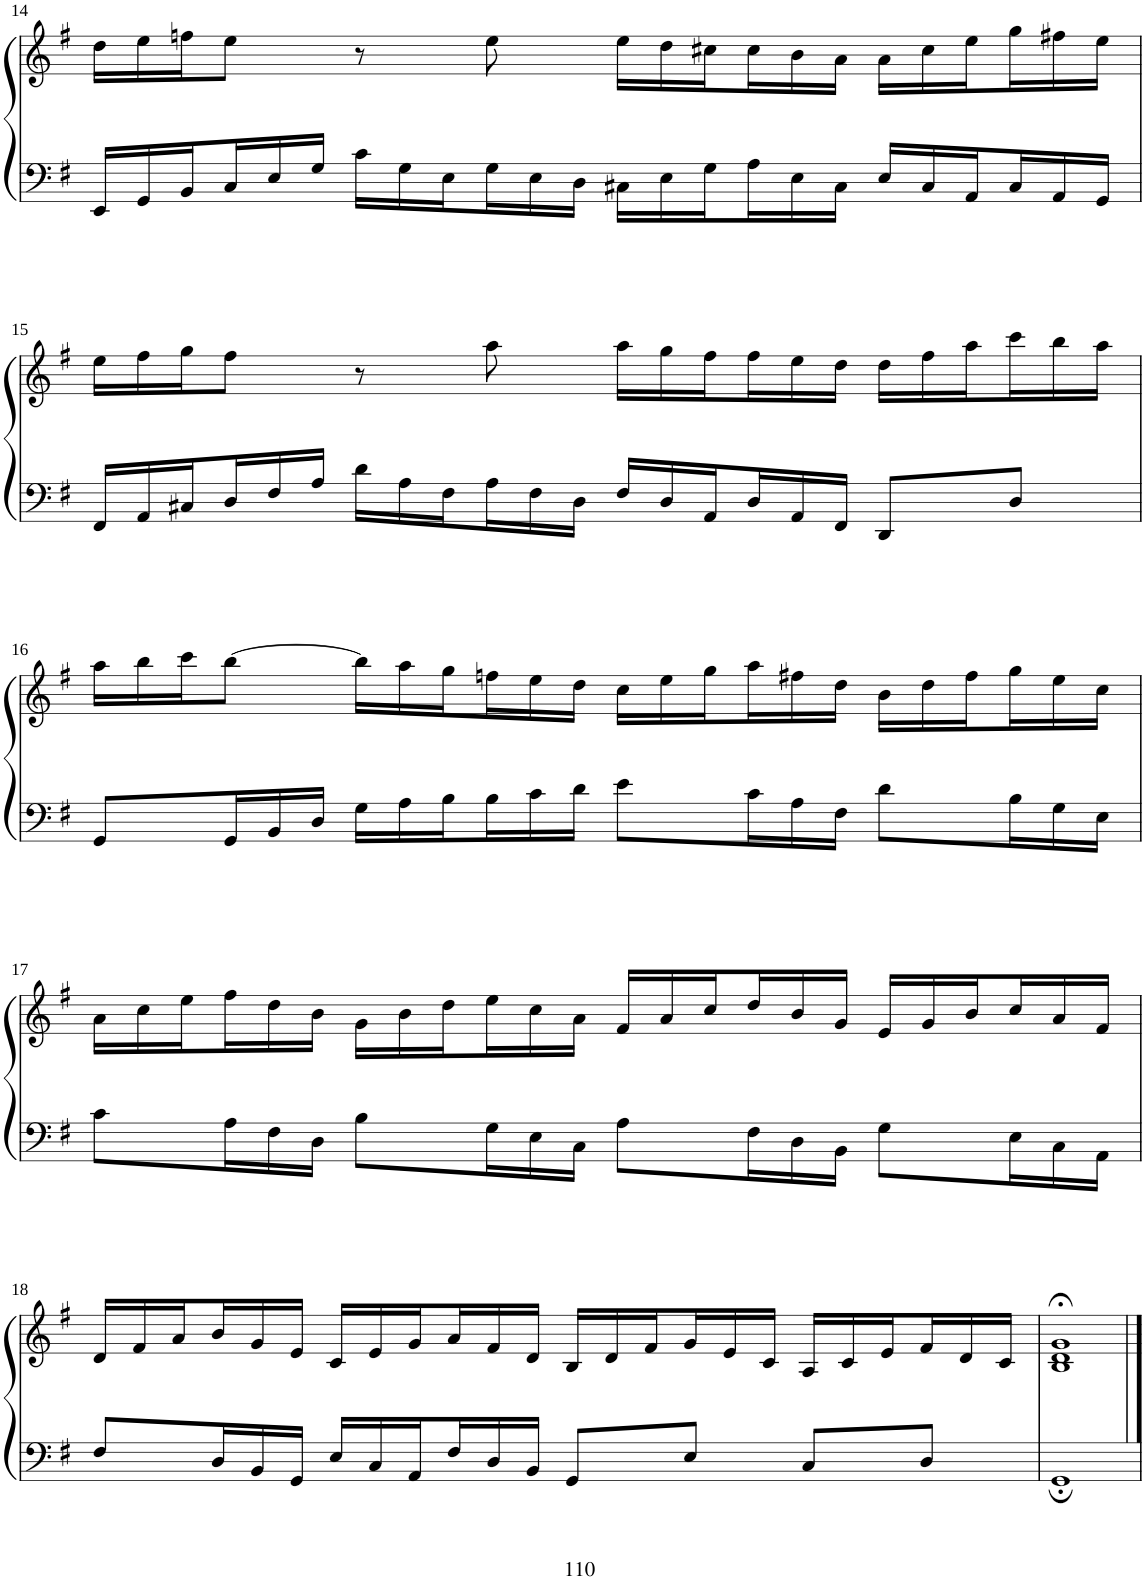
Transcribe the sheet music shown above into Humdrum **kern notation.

**kern	**kern
*part1	*part1
*staff2	*staff1
*I"Piano	*
*I'Pno	*
!!LO:PB:g=z
*clefF4	*clefG2
*k[f#]	*k[f#]
*M4/4	*M4/4
*met(c)	*met(c)
*Xbrackettup	*Xbrackettup
=14	=14
24EE/LL	24dd\LL
24GG/	24ee\
24BB/	24ffn\J
24C/	8ee\J
24E/	.
24G/JJ	.
24c\LL	8r
24G\	.
24E\	.
24G\	8ee\
24E\	.
24D\JJ	.
24C#X\LL	24ee\LL
24E\	24dd\
24G\	24cc#X\
24A\	24cc#\
24E\	24b\
24C#\JJ	24a\JJ
24E/LL	24a\LL
24C#/	24cc#\
24AA/	24ee\
24C#/	24gg\
24AA/	24ff#X\
24GG/JJ	24ee\JJ
!!LO:LB:g=z
=15	=15
24FF#/LL	24ee\LL
24AA/	24ff#\
24C#X/	24gg\J
24D/	8ff#\J
24F#/	.
24A/JJ	.
24d\LL	8r
24A\	.
24F#\	.
24A\	8aa\
24F#\	.
24D\JJ	.
24F#/LL	24aa\LL
24D/	24gg\
24AA/	24ff#\
24D/	24ff#\
24AA/	24ee\
24FF#/JJ	24dd\JJ
8DD/L	24dd\LL
.	24ff#\
.	24aa\
8D/J	24ccc\
.	24bb\
.	24aa\JJ
!!LO:LB:g=z
=16	=16
8GG/L	24aa\LL
.	24bb\
.	24ccc\J
24GG/L	[8bb\J
24BB/	.
24D/JJ	.
24G\LL	24bb\LL]
24A\	24aa\
24B\	24gg\
24B\	24ffn\
24c\	24ee\
24d\JJ	24dd\JJ
8e\L	24cc\LL
.	24ee\
.	24gg\
24c\L	24aa\
24A\	24ff#X\
24F#\JJ	24dd\JJ
8d\L	24b\LL
.	24dd\
.	24ff#\
24B\L	24gg\
24G\	24ee\
24E\JJ	24cc\JJ
!!LO:LB:g=z
=17	=17
8c\L	24a\LL
.	24cc\
.	24ee\
24A\L	24ff#\
24F#\	24dd\
24D\JJ	24b\JJ
8B\L	24g\LL
.	24b\
.	24dd\
24G\L	24ee\
24E\	24cc\
24C\JJ	24a\JJ
8A\L	24f#/LL
.	24a/
.	24cc/
24F#\L	24dd/
24D\	24b/
24BB\JJ	24g/JJ
8G\L	24e/LL
.	24g/
.	24b/
24E\L	24cc/
24C\	24a/
24AA\JJ	24f#/JJ
!!LO:LB:g=z
=18	=18
8F#/L	24d/LL
.	24f#/
.	24a/
24D/L	24b/
24BB/	24g/
24GG/JJ	24e/JJ
24E/LL	24c/LL
24C/	24e/
24AA/	24g/
24F#/	24a/
24D/	24f#/
24BB/JJ	24d/JJ
8GG/L	24B/LL
.	24d/
.	24f#/
8E/J	24g/
.	24e/
.	24c/JJ
8C/L	24A/LL
.	24c/
.	24e/
8D/J	24f#/
.	24d/
.	24c/JJ
=19	=19
1GG;	1B;< 1d;< 1g;<
==	==
*-	*-
